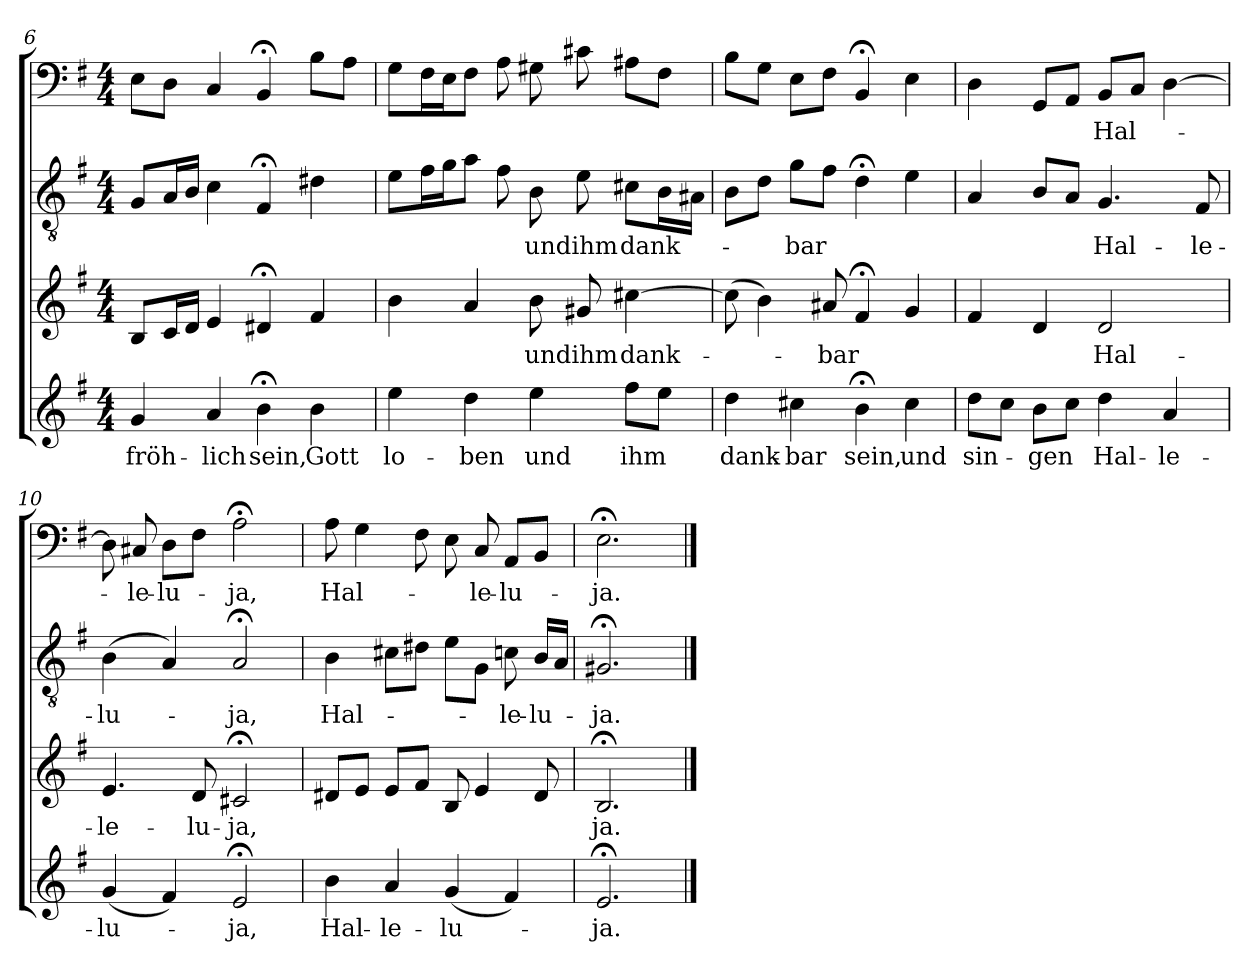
**kern	**text	**kern	**text	**kern	**text	**kern	**text
*part4	*part4	*part3	*part3	*part2	*part2	*part1	*part1
*staff4	*staff4	*staff3	*staff3	*staff2	*staff2	*staff1	*staff1
*clefG2	*	*clefG2	*	*clefGv2	*	*clefF4	*
*k[f#]	*	*k[f#]	*	*k[f#]	*	*k[f#]	*
*e:	*	*e:	*	*e:	*	*e:	*
*M4/4	*	*M4/4	*	*M4/4	*	*M4/4	*
=6	=6	=6	=6	=6	=6	=6	=6
4g/	fröh-	8B/L	.	8G/L	.	8E\L	.
.	.	16c/L	.	16A/L	.	8D\J	.
.	.	16d/JJ	.	16B/JJ	.	.	.
4a/	-lich	4e/	.	4c\	.	4C/	.
4b;<\	sein,	4d#X;</	.	4F#;</	.	4BB;</	.
4b\	Gott	4f#/	.	4d#X\	.	8B\L	.
.	.	.	.	.	.	8A\J	.
=7	=7	=7	=7	=7	=7	=7	=7
4ee\	lo-	4b\	.	8e\L	.	8G\L	.
.	.	.	.	16f#\L	.	16F#\L	.
.	.	.	.	16g\J	.	16E\J	.
4dd\	-ben	4a/	.	8a\J	.	8F#\J	.
.	.	.	.	8f#\	.	8A\	.
4ee\	und	8b\	und	8B\	und	8G#X\	.
.	.	8g#X/	ihm	8e\	ihm	8c#X\	.
8ff#\L	ihm	[4cc#X\	dank-	8c#X\L	dank-	8A#X\L	.
8ee\J	.	.	.	16B\L	.	8F#\J	.
.	.	.	.	16A#X\JJ	.	.	.
=8	=8	=8	=8	=8	=8	=8	=8
4dd\	dank-	(8cc#\]	.	8B\L	.	8B\L	.
.	.	4b\)	.	8d\J	.	8G\J	.
4cc#X\	-bar	.	.	8g\L	-bar	8E\L	.
.	.	8a#X/	-bar	8f#\J	.	8F#\J	.
4b;<\	sein,	4f#;</	.	4d;<\	.	4BB;</	.
4cc#\	und	4g/	.	4e\	.	4E\	.
=9	=9	=9	=9	=9	=9	=9	=9
8dd\L	sin-	4f#/	.	4A/	.	4D\	.
8cc\J	.	.	.	.	.	.	.
8b\L	-gen	4d/	.	8B/L	.	8GG/L	.
8cc\J	.	.	.	8A/J	.	8AA/J	.
4dd\	Hal-	2d/	Hal-	4.G/	Hal-	8BB/L	Hal-
.	.	.	.	.	.	8C/J	.
4a/	-le-	.	.	.	.	[4D\	.
.	.	.	.	8F#/	-le-	.	.
=10	=10	=10	=10	=10	=10	=10	=10
(4g/	-lu-	4.e/	-le-	(4B\	-lu-	8D\]	.
.	.	.	.	.	.	8C#X/	-le-
4f#/)	.	.	.	4A/)	.	8D\L	-lu-
.	.	8d/	-lu-	.	.	8F#\J	.
2e;</	-ja,	2c#X;</	-ja,	2A;</	-ja,	2A;<\	-ja,
=11	=11	=11	=11	=11	=11	=11	=11
4b\	Hal-	8d#X/L	.	4B\	Hal-	8A\	Hal-
.	.	8e/J	.	.	.	4G\	.
4a/	-le-	8e/L	.	8c#X\L	.	.	.
.	.	8f#/J	.	8d#X\J	.	8F#\	.
(4g/	-lu-	8B/	.	8e\L	.	8E\	.
.	.	4e/	.	8G\J	.	8C/	-le-
4f#/)	.	.	.	8cn\	-le-	8AA/L	-lu-
.	.	8d#/	.	16B/LL	-lu-	8BB/J	.
.	.	.	.	16A/JJ	.	.	.
=12	=12	=12	=12	=12	=12	=12	=12
2.e;</	-ja.	2.B;</	ja.	2.G#X;</	-ja.	2.E;<\	-ja.
==	==	==	==	==	==	==	==
*-	*-	*-	*-	*-	*-	*-	*-
